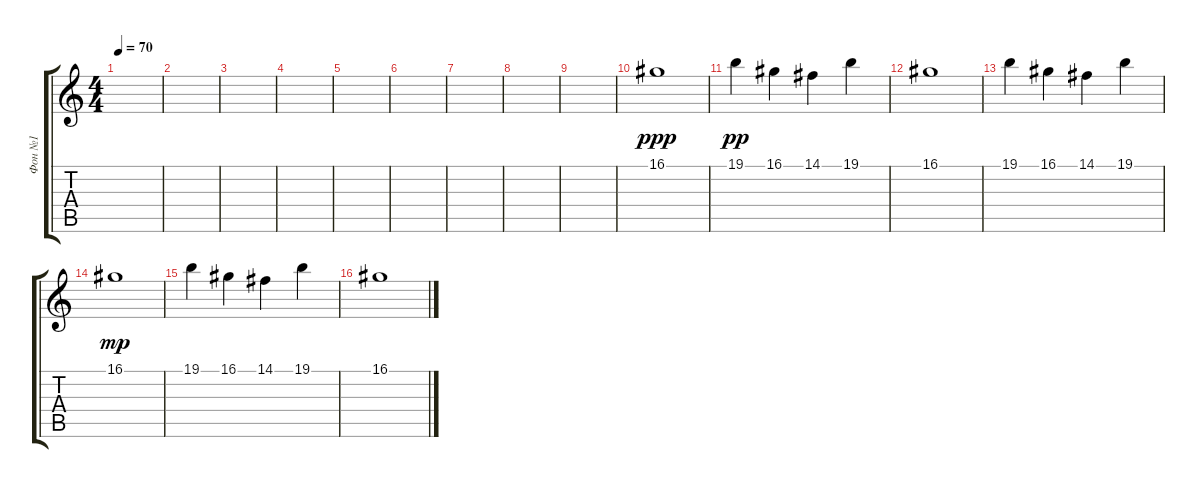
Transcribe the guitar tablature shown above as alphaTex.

\track ("Фон №1" "Фон №1") {instrument stringensemble1}
\staff {score tabs}
\tuning (E4 B3 G3 D3 A2 E2) {hide}
\ts (4 4)
\tempo 70
\clef g2
\ks c
|
|
|
|
|
|
|
|
|
16.1.1{dy ppp} |
19.1.4{dy pp} 16.1.4 14.1.4 19.1.4 |
16.1.1 |
19.1.4 16.1.4 14.1.4 19.1.4 |
16.1.1{dy mp} |
19.1.4 16.1.4 14.1.4 19.1.4 |
16.1.1
